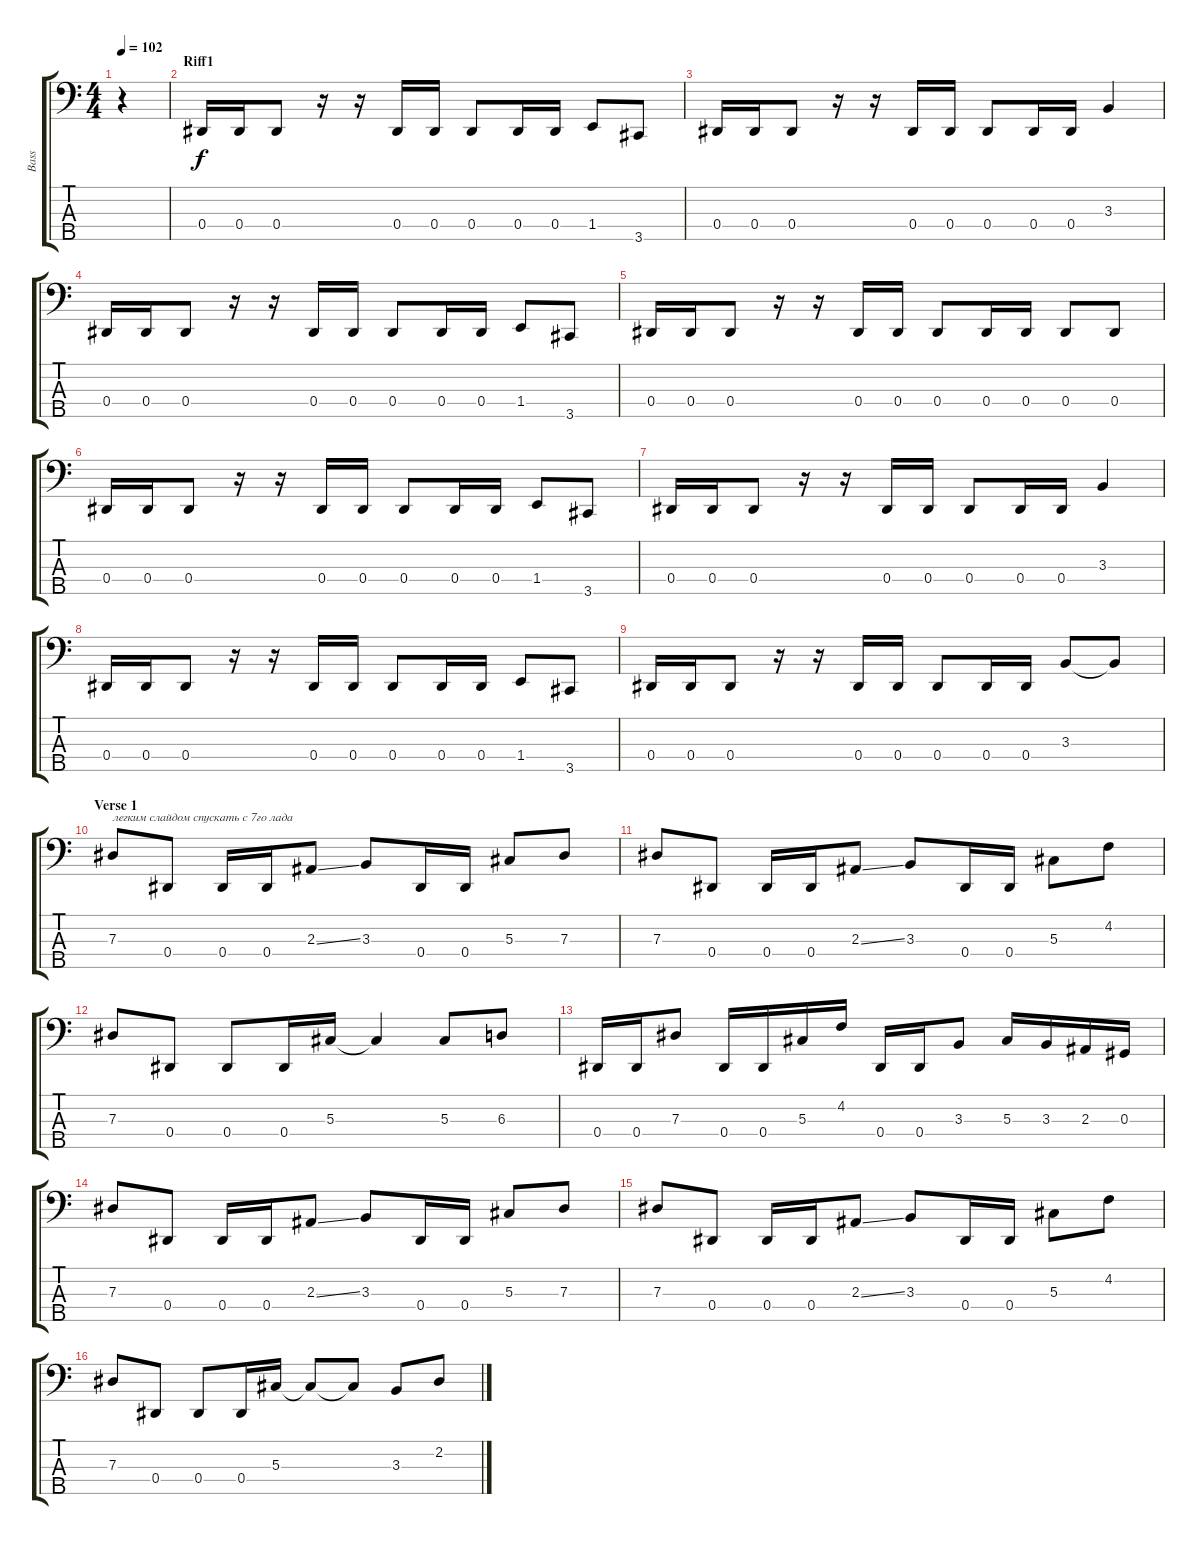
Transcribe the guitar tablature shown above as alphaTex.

\track ("Bass" "Bass") {instrument electricbasspick}
\staff {score tabs}
\tuning (Gb2 Db2 Ab1 Eb1 Bb0) {hide}
\ts (4 4)
\tempo 102
\clef f4
\ks c
r.4{dy f instrument electricbasspick} |
\section ("" "Riff1")
0.4.16 0.4.16 0.4.8 r.16 r.16 0.4.16 0.4.16 0.4.8 0.4.16 0.4.16 1.4.8 3.5.8 |
0.4.16 0.4.16 0.4.8 r.16 r.16 0.4.16 0.4.16 0.4.8 0.4.16 0.4.16 3.3.4 |
0.4.16 0.4.16 0.4.8 r.16 r.16 0.4.16 0.4.16 0.4.8 0.4.16 0.4.16 1.4.8 3.5.8 |
0.4.16 0.4.16 0.4.8 r.16 r.16 0.4.16 0.4.16 0.4.8 0.4.16 0.4.16 0.4.8 0.4.8 |
0.4.16 0.4.16 0.4.8 r.16 r.16 0.4.16 0.4.16 0.4.8 0.4.16 0.4.16 1.4.8 3.5.8 |
0.4.16 0.4.16 0.4.8 r.16 r.16 0.4.16 0.4.16 0.4.8 0.4.16 0.4.16 3.3.4 |
0.4.16 0.4.16 0.4.8 r.16 r.16 0.4.16 0.4.16 0.4.8 0.4.16 0.4.16 1.4.8 3.5.8 |
0.4.16 0.4.16 0.4.8 r.16 r.16 0.4.16 0.4.16 0.4.8 0.4.16 0.4.16 3.3.8 3.3{t}.8 |
\section ("" "Verse 1")
7.3.8{txt "легким слайдом спускать с 7го лада"} 0.4.8 0.4.16 0.4.16 2.3{ss}.8 3.3.8 0.4.16 0.4.16 5.3.8 7.3.8 |
7.3.8 0.4.8 0.4.16 0.4.16 2.3{ss}.8 3.3.8 0.4.16 0.4.16 5.3.8 4.2.8 |
7.3.8 0.4.8 0.4.8 0.4.16 5.3.16 5.3{t}.4 5.3.8 6.3.8 |
0.4.16 0.4.16 7.3.8 0.4.16 0.4.16 5.3.16 4.2.16 0.4.16 0.4.16 3.3.8 5.3.16 3.3.16 2.3.16 0.3.16 |
7.3.8 0.4.8 0.4.16 0.4.16 2.3{ss}.8 3.3.8 0.4.16 0.4.16 5.3.8 7.3.8 |
7.3.8 0.4.8 0.4.16 0.4.16 2.3{ss}.8 3.3.8 0.4.16 0.4.16 5.3.8 4.2.8 |
7.3.8 0.4.8 0.4.8 0.4.16 5.3.16 5.3{t}.8 5.3{t}.8 3.3.8 2.2.8
